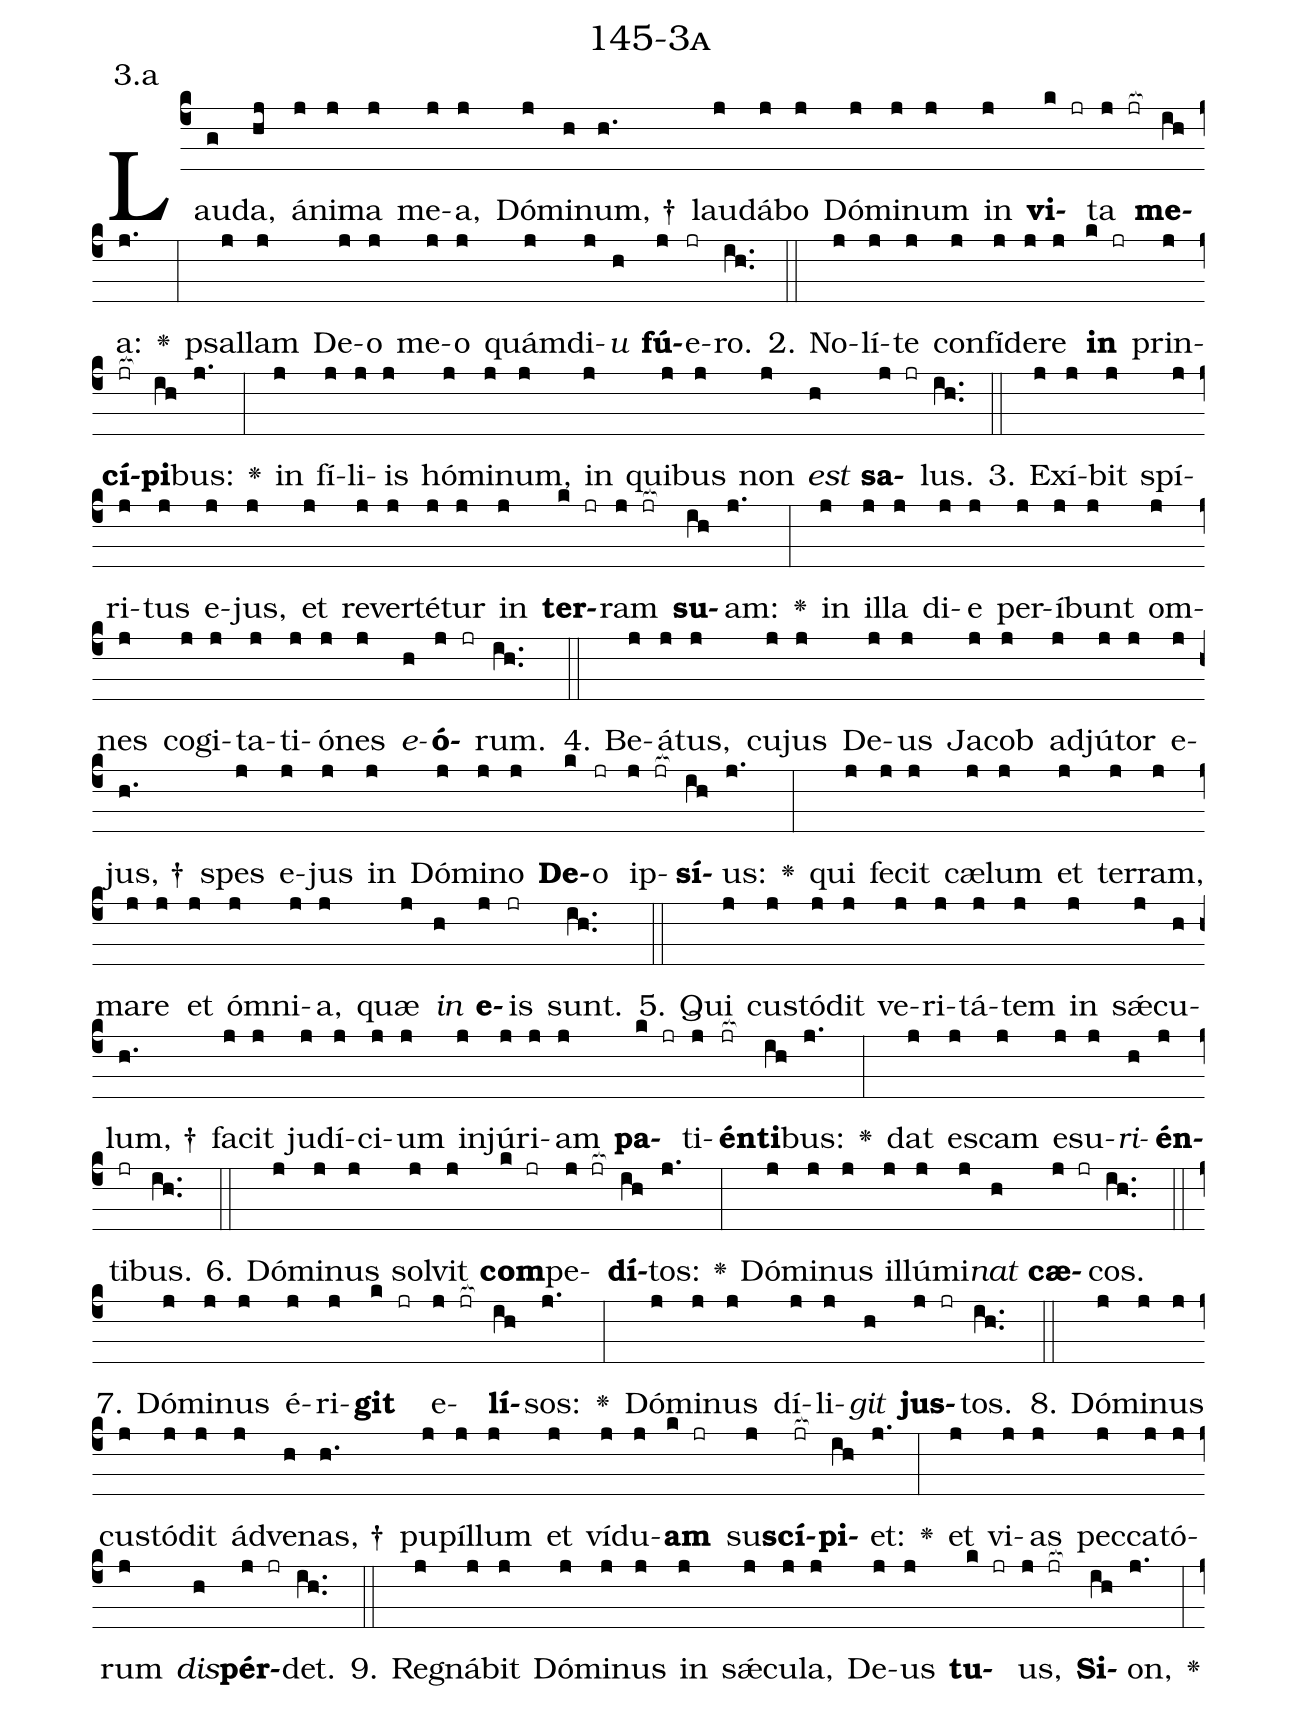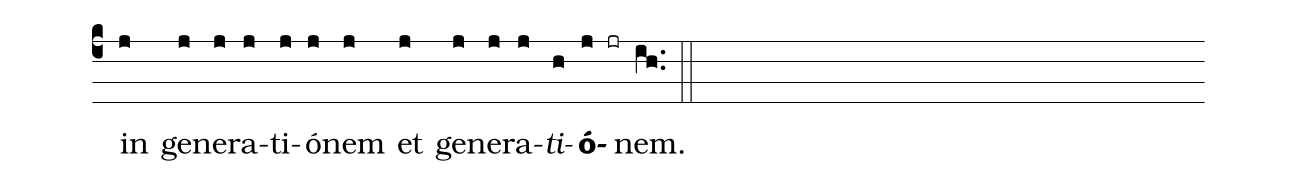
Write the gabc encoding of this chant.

name: 145-3a;
annotation: 3.a;
%%
(c4)Lau(g)da,(hj) á(j)ni(j)ma(j) me(j)a,(j) Dó(j)mi(h)num, †(h.) lau(j)dá(j)bo(j) Dó(j)mi(j)num(j) in(j) <b>vi</b>(k jr)ta(j jr[ocb:1{]) <b>me</b>(ih[ocb:0}])a:(j.) <v>\greheightstar</v>(:) psal(j)lam(j) De(j)o(j) me(j)o(j) quám(j)di(j)<i>u</i>(h) <b>fú</b>(j)e(jr)ro.(ih..) (::)
2. No(j)lí(j)te(j) con(j)fí(j)de(j)re(j) <b>in</b>(k jr) prin(j)<b>cí</b>(jr[ocb:1{])<b>pi</b>(ih[ocb:0}])bus:(j.) <v>\greheightstar</v>(:) in(j) fí(j)li(j)is(j) hó(j)mi(j)num,(j) in(j) qui(j)bus(j) non(j) <i>est</i>(h) <b>sa</b>(j jr)lus.(ih..) (::)
3. Ex(j)í(j)bit(j) spí(j)ri(j)tus(j) e(j)jus,(j) et(j) re(j)ver(j)té(j)tur(j) in(j) <b>ter</b>(k jr)ram(j jr[ocb:1{]) <b>su</b>(ih[ocb:0}])am:(j.) <v>\greheightstar</v>(:) in(j) il(j)la(j) di(j)e(j) per(j)í(j)bunt(j) om(j)nes(j) co(j)gi(j)ta(j)ti(j)ó(j)nes(j) <i>e</i>(h)<b>ó</b>(j jr)rum.(ih..) (::)
4. Be(j)á(j)tus,(j) cu(j)jus(j) De(j)us(j) Ja(j)cob(j) ad(j)jú(j)tor(j) e(j)jus, †(h.) spes(j) e(j)jus(j) in(j) Dó(j)mi(j)no(j) <b>De</b>(k)o(jr) ip(j jr[ocb:1{])<b>sí</b>(ih[ocb:0}])us:(j.) <v>\greheightstar</v>(:) qui(j) fe(j)cit(j) cæ(j)lum(j) et(j) ter(j)ram,(j) ma(j)re(j) et(j) óm(j)ni(j)a,(j) quæ(j) <i>in</i>(h) <b>e</b>(j)is(jr) sunt.(ih..) (::)
5. Qui(j) cus(j)tó(j)dit(j) ve(j)ri(j)tá(j)tem(j) in(j) sǽ(j)cu(h)lum, †(h.) fa(j)cit(j) ju(j)dí(j)ci(j)um(j) in(j)jú(j)ri(j)am(j) <b>pa</b>(k jr)ti(j)<b>én</b>(jr[ocb:1{])<b>ti</b>(ih[ocb:0}])bus:(j.) <v>\greheightstar</v>(:) dat(j) es(j)cam(j) e(j)su(j)<i>ri</i>(h)<b>én</b>(j)ti(jr)bus.(ih..) (::)
6. Dó(j)mi(j)nus(j) sol(j)vit(j) <b>com</b>(k jr)pe(j jr[ocb:1{])<b>dí</b>(ih[ocb:0}])tos:(j.) <v>\greheightstar</v>(:) Dó(j)mi(j)nus(j) il(j)lú(j)mi(j)<i>nat</i>(h) <b>cæ</b>(j jr)cos.(ih..) (::)
7. Dó(j)mi(j)nus(j) é(j)ri(j)<b>git</b>(k jr) e(j jr[ocb:1{])<b>lí</b>(ih[ocb:0}])sos:(j.) <v>\greheightstar</v>(:) Dó(j)mi(j)nus(j) dí(j)li(j)<i>git</i>(h) <b>jus</b>(j jr)tos.(ih..) (::)
8. Dó(j)mi(j)nus(j) cus(j)tó(j)dit(j) ád(j)ve(h)nas, †(h.) pu(j)píl(j)lum(j) et(j) ví(j)du(j)<b>am</b>(k jr) su(j)<b>scí</b>(jr[ocb:1{])<b>pi</b>(ih[ocb:0}])et:(j.) <v>\greheightstar</v>(:) et(j) vi(j)as(j) pec(j)ca(j)tó(j)rum(j) <i>dis</i>(h)<b>pér</b>(j jr)det.(ih..) (::)
9. Re(j)gná(j)bit(j) Dó(j)mi(j)nus(j) in(j) sǽ(j)cu(j)la,(j) De(j)us(j) <b>tu</b>(k jr)us,(j jr[ocb:1{]) <b>Si</b>(ih[ocb:0}])on,(j.) <v>\greheightstar</v>(:) in(j) ge(j)ne(j)ra(j)ti(j)ó(j)nem(j) et(j) ge(j)ne(j)ra(j)<i>ti</i>(h)<b>ó</b>(j jr)nem.(ih..) (::)
